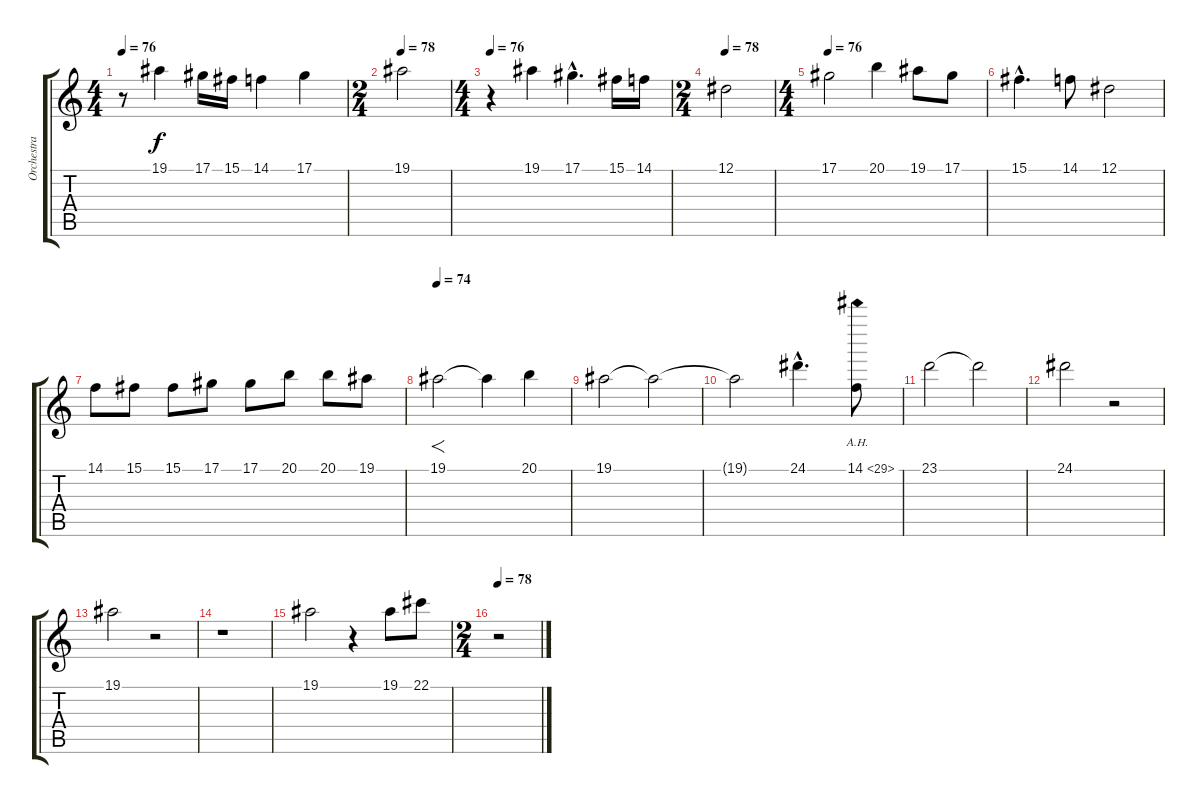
\track ("Orchestra" "Orchestra") {instrument stringensemble1}
\staff {score tabs}
\tuning (Eb4 Bb3 Gb3 Db3 Ab2 Eb2) {hide}
\ts (4 4)
\tempo 76
\clef g2
\ks c
r.8{dy f} 19.1.4 17.1.16 15.1.16 14.1.4 17.1.4 |
\ts (2 4)
\tempo 78
19.1.2 |
\ts (4 4)
\tempo 76
r.4 19.1.4 17.1{hac}.4{d} 15.1.16 14.1.16 |
\ts (2 4)
\tempo 78
12.1.2 |
\ts (4 4)
\tempo 76
17.1.2 20.1.4 19.1.8 17.1.8 |
15.1{hac}.4{d} 14.1.8 12.1.2 |
14.1.8 15.1.8 15.1.8 17.1.8 17.1.8 20.1.8 20.1.8 19.1.8 |
\tempo 74
19.1.2{f volume 13} 19.1{t}.4 20.1.4 |
19.1.2 19.1{t}.2 |
19.1{t}.2 24.1{hac}.4{d} 14.1{ah 15}.8 |
23.1.2 23.1{t}.2 |
24.1.2 r.2 |
19.1.2 r.2 |
r.1 |
19.1.2 r.4 19.1.8 22.1.8 |
\ts (2 4)
\tempo 78
r.2{volume 12 instrument stringensemble1}
